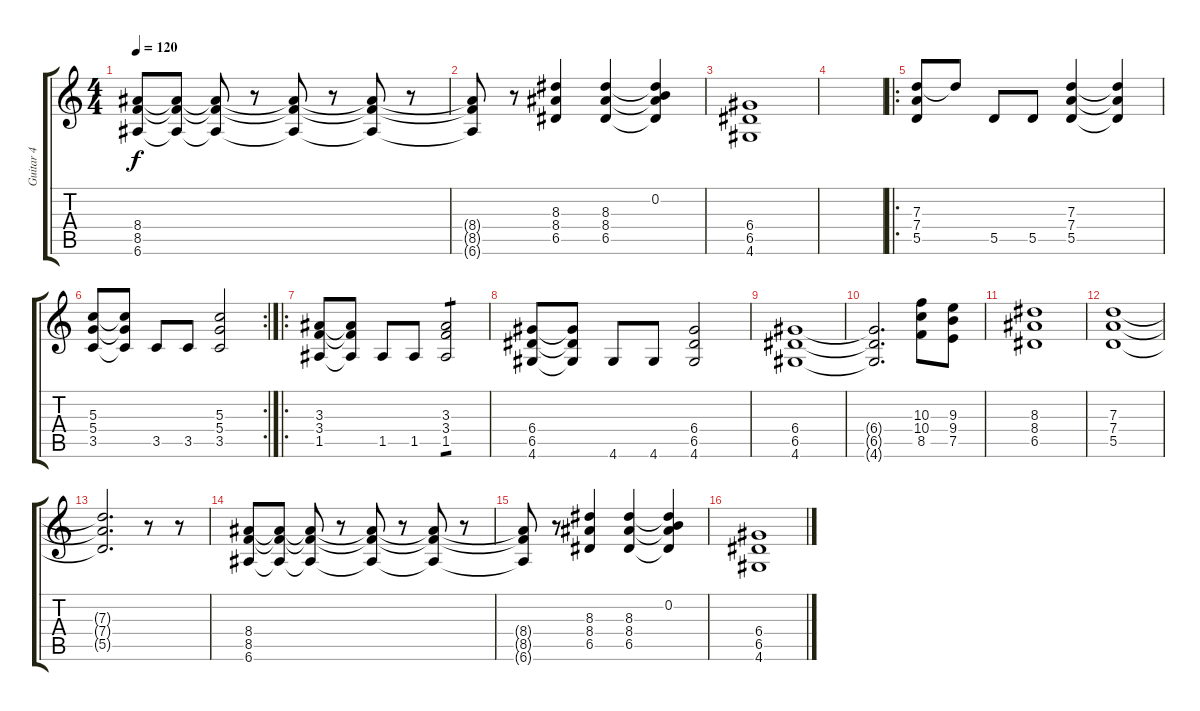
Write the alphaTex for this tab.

\track ("Guitar 4" "Guitar 4") {instrument overdrivenguitar}
\staff {score tabs}
\tuning (E4 B3 G3 D3 A2 E2) {hide}
\ts (4 4)
\tempo 120
\clef g2
\ks c
(8.4 8.5 6.6).8{dy f} (8.4{t} 8.5{t} 6.6{t}).8 (8.4{t} 8.5{t} 6.6{t}).8 r.8 (8.4{t} 8.5{t} 6.6{t}).8 r.8 (8.4{t} 8.5{t} 6.6{t}).8 r.8 |
(8.4{t} 8.5{t} 6.6{t}).8 r.8 (8.3 8.4 6.5).4 (8.3 8.4 6.5).4 (0.2 8.3{t} 8.4{t} 6.5{t}).4 |
(6.4 6.5 4.6).1 |
|
\ro
(7.3 7.4 5.5).8 7.3{t}.8 5.5.8 5.5.8 (7.3 7.4 5.5).4 (7.3{t} 7.4{t} 5.5{t}).4 |
\rc 2
(5.3 5.4 3.5).8 (5.3{t} 5.4{t} 3.5{t}).8 3.5.8 3.5.8 (5.3 5.4 3.5).2 |
\ro
(3.3 3.4 1.5).8 (3.3{t} 3.4{t} 1.5{t}).8 1.5.8 1.5.8 (3.3 3.4 1.5).2{tp 1} |
(6.4 6.5 4.6).8 (6.4{t} 6.5{t} 4.6{t}).8 4.6.8 4.6.8 (6.4 6.5 4.6).2 |
(6.4 6.5 4.6).1 |
(6.4{t} 6.5{t} 4.6{t}).2{d} (10.3 10.4 8.5).8 (9.3 9.4 7.5).8 |
(8.3 8.4 6.5).1 |
(7.3 7.4 5.5).1 |
(7.3{t} 7.4{t} 5.5{t}).2{d} r.8 r.8 |
(8.4 8.5 6.6).8 (8.4{t} 8.5{t} 6.6{t}).8 (8.4{t} 8.5{t} 6.6{t}).8 r.8 (8.4{t} 8.5{t} 6.6{t}).8 r.8 (8.4{t} 8.5{t} 6.6{t}).8 r.8 |
(8.4{t} 8.5{t} 6.6{t}).8 r.8 (8.3 8.4 6.5).4 (8.3 8.4 6.5).4 (0.2 8.3{t} 8.4{t} 6.5{t}).4 |
(6.4 6.5 4.6).1
